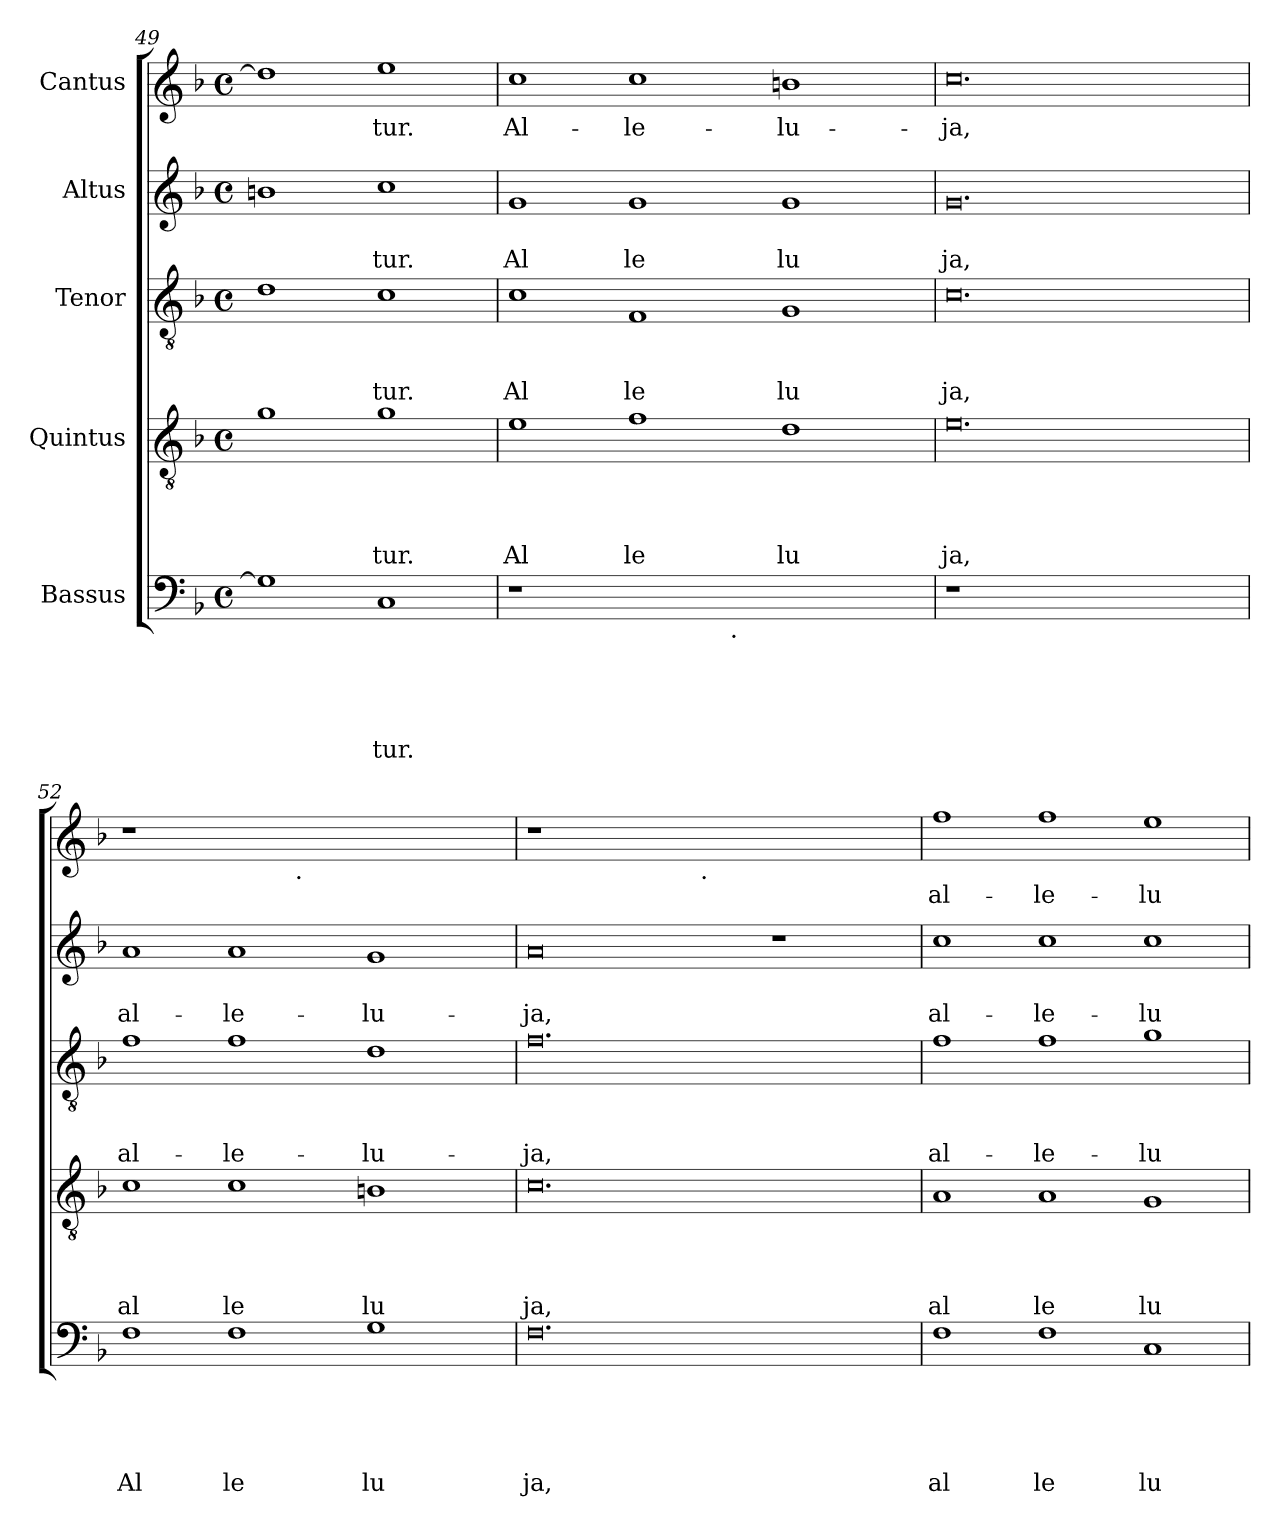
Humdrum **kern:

**kern	**text	**text	**text	**text	**text	**kern	**text	**text	**text	**text	**kern	**text	**text	**text	**kern	**text	**text	**kern	**text
*part5	*part5	*part5	*part5	*part5	*part5	*part4	*part4	*part4	*part4	*part4	*part3	*part3	*part3	*part3	*part2	*part2	*part2	*part1	*part1
*staff5	*staff5	*staff5	*staff5	*staff5	*staff5	*staff4	*staff4	*staff4	*staff4	*staff4	*staff3	*staff3	*staff3	*staff3	*staff2	*staff2	*staff2	*staff1	*staff1
*I"Bassus	*	*	*	*	*	*I"Quintus	*	*	*	*	*I"Tenor	*	*	*	*I"Altus	*	*	*I"Cantus	*
*clefF4	*	*	*	*	*	*clefGv2	*	*	*	*	*clefGv2	*	*	*	*clefG2	*	*	*clefG2	*
*k[b-]	*	*	*	*	*	*k[b-]	*	*	*	*	*k[b-]	*	*	*	*k[b-]	*	*	*k[b-]	*
*F:	*	*	*	*	*	*F:	*	*	*	*	*F:	*	*	*	*F:	*	*	*F:	*
*M4/4	*	*	*	*	*	*M4/4	*	*	*	*	*M4/4	*	*	*	*M4/4	*	*	*M4/4	*
*met(c)	*	*	*	*	*	*met(c)	*	*	*	*	*met(c)	*	*	*	*met(c)	*	*	*met(c)	*
=49	=49	=49	=49	=49	=49	=49	=49	=49	=49	=49	=49	=49	=49	=49	=49	=49	=49	=49	=49
1G]	.	.	.	.	.	1g	.	.	.	.	1d	.	.	.	1bn	.	.	1dd]	.
!	!	!	!	!	!LO:LY:b	!	!	!	!	!LO:LY:b	!	!	!	!LO:LY:b	!	!	!LO:LY:b	!	!LO:LY:b
1C	.	.	.	.	-tur.	1g	.	.	.	tur.	1c	.	.	tur.	1cc	.	tur.	1ee	-tur.
=50	=50	=50	=50	=50	=50	=50	=50	=50	=50	=50	=50	=50	=50	=50	=50	=50	=50	=50	=50
!	!	!	!	!	!	!	!	!	!	!LO:LY:b	!	!	!	!LO:LY:b	!	!	!LO:LY:b	!	!LO:LY:b
1r	.	.	.	.	.	1e	.	.	.	Al	1c	.	.	Al	1g	.	Al	1cc	Al-
!	!	!	!	!	!	!	!	!	!	!LO:LY:b	!	!	!	!LO:LY:b	!	!	!LO:LY:b	!	!LO:LY:b
2.ryy	.	.	.	.	.	1f	.	.	.	le	1F	.	.	le	1g	.	le	1cc	-le-
!LO:TX:b:t=.	!	!	!	!	!	!	!	!	!	!	!	!	!	!	!	!	!	!	!
1ryy	.	.	.	.	.	.	.	.	.	.	.	.	.	.	.	.	.	.	.
!	!	!	!	!	!	!	!	!	!	!LO:LY:b	!	!	!	!LO:LY:b	!	!	!LO:LY:b	!	!LO:LY:b
.	.	.	.	.	.	1d	.	.	.	lu	1G	.	.	lu	1g	.	lu	1bn	-lu-
4ryy	.	.	.	.	.	.	.	.	.	.	.	.	.	.	.	.	.	.	.
=51	=51	=51	=51	=51	=51	=51	=51	=51	=51	=51	=51	=51	=51	=51	=51	=51	=51	=51	=51
!	!	!	!	!	!	!	!	!	!	!LO:LY:b	!	!	!	!LO:LY:b	!	!	!LO:LY:b	!	!LO:LY:b
1r	.	.	.	.	.	0.e	.	.	.	ja,	0.c	.	.	ja,	0.g	.	ja,	0.cc	-ja,
0ryy	.	.	.	.	.	.	.	.	.	.	.	.	.	.	.	.	.	.	.
!!LO:LB:g=z
=52	=52	=52	=52	=52	=52	=52	=52	=52	=52	=52	=52	=52	=52	=52	=52	=52	=52	=52	=52
!	!	!	!	!	!LO:LY:b	!	!	!	!	!LO:LY:b	!	!	!	!LO:LY:b	!	!	!LO:LY:b	!	!
1F	.	.	.	.	Al	1c	.	.	.	al	1f	.	.	al-	1a	.	al-	1r	.
!	!	!	!	!	!LO:LY:b	!	!	!	!	!LO:LY:b	!	!	!	!LO:LY:b	!	!	!LO:LY:b	!	!
1F	.	.	.	.	le	1c	.	.	.	le	1f	.	.	-le-	1a	.	-le-	4...ryy	.
!	!	!	!	!	!	!	!	!	!	!	!	!	!	!	!	!	!	!LO:TX:b:t=.	!
.	.	.	.	.	.	.	.	.	.	.	.	.	.	.	.	.	.	1ryy	.
!	!	!	!	!	!LO:LY:b	!	!	!	!	!LO:LY:b	!	!	!	!LO:LY:b	!	!	!LO:LY:b	!	!
1G	.	.	.	.	lu	1Bn	.	.	.	lu	1d	.	.	-lu-	1g	.	-lu-	.	.
.	.	.	.	.	.	.	.	.	.	.	.	.	.	.	.	.	.	2ryy	.
.	.	.	.	.	.	.	.	.	.	.	.	.	.	.	.	.	.	32ryy	.
=53	=53	=53	=53	=53	=53	=53	=53	=53	=53	=53	=53	=53	=53	=53	=53	=53	=53	=53	=53
!	!	!	!	!	!LO:LY:b	!	!	!	!	!LO:LY:b	!	!	!	!LO:LY:b	!	!	!LO:LY:b	!	!
0.F	.	.	.	.	ja,	0.c	.	.	.	ja,	0.f	.	.	-ja,	0a	.	-ja,	1r	.
.	.	.	.	.	.	.	.	.	.	.	.	.	.	.	.	.	.	4...ryy	.
!	!	!	!	!	!	!	!	!	!	!	!	!	!	!	!	!	!	!LO:TX:b:t=.	!
.	.	.	.	.	.	.	.	.	.	.	.	.	.	.	.	.	.	1ryy	.
.	.	.	.	.	.	.	.	.	.	.	.	.	.	.	1r	.	.	.	.
.	.	.	.	.	.	.	.	.	.	.	.	.	.	.	.	.	.	2ryy	.
.	.	.	.	.	.	.	.	.	.	.	.	.	.	.	.	.	.	32ryy	.
=54	=54	=54	=54	=54	=54	=54	=54	=54	=54	=54	=54	=54	=54	=54	=54	=54	=54	=54	=54
!	!	!	!	!	!LO:LY:b	!	!	!	!	!LO:LY:b	!	!	!	!LO:LY:b	!	!	!LO:LY:b	!	!LO:LY:b
1F	.	.	.	.	al	1A	.	.	.	al	1f	.	.	al-	1cc	.	al-	1ff	al-
!	!	!	!	!	!LO:LY:b	!	!	!	!	!LO:LY:b	!	!	!	!LO:LY:b	!	!	!LO:LY:b	!	!LO:LY:b
1F	.	.	.	.	le	1A	.	.	.	le	1f	.	.	-le-	1cc	.	-le-	1ff	-le-
!	!	!	!	!	!LO:LY:b	!	!	!	!	!LO:LY:b	!	!	!	!LO:LY:b	!	!	!LO:LY:b	!	!LO:LY:b
1C	.	.	.	.	lu	1G	.	.	.	lu	1g	.	.	-lu-	1cc	.	-lu-	1ee	-lu-
=	=	=	=	=	=	=	=	=	=	=	=	=	=	=	=	=	=	=	=
*-	*-	*-	*-	*-	*-	*-	*-	*-	*-	*-	*-	*-	*-	*-	*-	*-	*-	*-	*-
